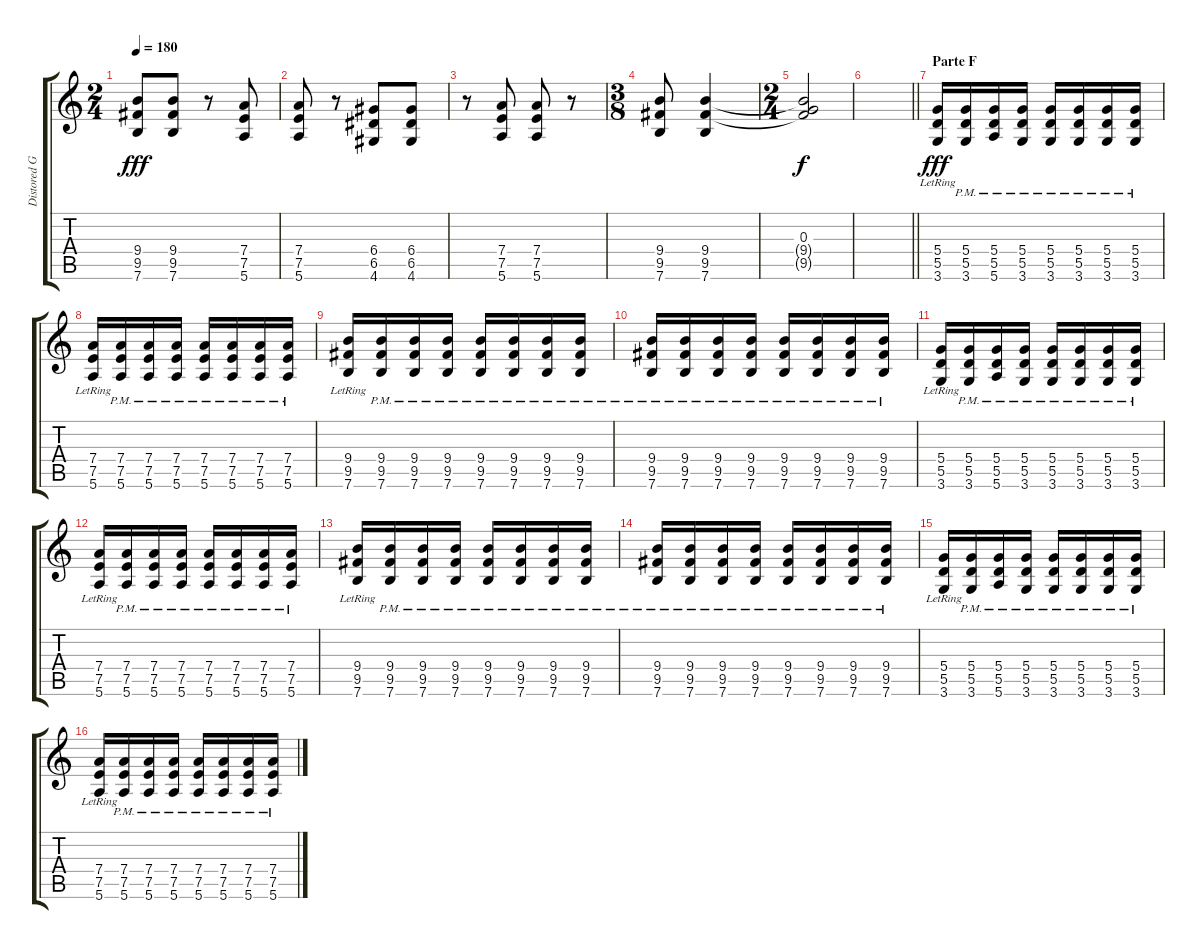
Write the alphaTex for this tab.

\track ("Distored Guitar" "Distored G") {instrument distortionguitar}
\staff {score tabs}
\tuning (E4 B3 G3 D3 A2 E2) {hide}
\ts (2 4)
\tempo 180
\clef g2
\ks c
(9.4 9.5 7.6).8{dy fff} (9.4 9.5 7.6).8 r.8 (7.4 7.5 5.6).8 |
(7.4 7.5 5.6).8 r.8 (6.4 6.5 4.6).8 (6.4 6.5 4.6).8 |
r.8 (7.4 7.5 5.6).8 (7.4 7.5 5.6).8 r.8 |
\ts (3 8)
(9.4 9.5 7.6).8 (9.4 9.5 7.6).4 |
\ts (2 4)
(0.3 9.4{t} 9.5{t}).2{dy f} |
\barLineRight lightlight
|
\section ("" "Parte F")
(5.4{lr} 5.5 3.6).16{dy fff} (5.4{pm} 5.5{pm} 3.6{pm}).16 (5.4{pm} 5.5{pm} 5.6{pm}).16 (5.4{pm} 5.5{pm} 3.6{pm}).16 (5.4{pm} 5.5{pm} 3.6{pm}).16 (5.4{pm} 5.5{pm} 3.6{pm}).16 (5.4{pm} 5.5{pm} 3.6{pm}).16 (5.4{pm} 5.5{pm} 3.6{pm}).16 |
(7.4{lr} 7.5{lr} 5.6{lr}).16 (7.4{pm} 7.5{pm} 5.6{pm}).16 (7.4{pm} 7.5{pm} 5.6{pm}).16 (7.4{pm} 7.5{pm} 5.6{pm}).16 (7.4{pm} 7.5{pm} 5.6{pm}).16 (7.4{pm} 7.5{pm} 5.6{pm}).16 (7.4{pm} 7.5{pm} 5.6{pm}).16 (7.4{pm} 7.5{pm} 5.6{pm}).16 |
(9.4{lr} 9.5{lr} 7.6{lr}).16 (9.4{pm} 9.5{pm} 7.6{pm}).16 (9.4{pm} 9.5{pm} 7.6{pm}).16 (9.4{pm} 9.5{pm} 7.6{pm}).16 (9.4{pm} 9.5{pm} 7.6{pm}).16 (9.4{pm} 9.5{pm} 7.6{pm}).16 (9.4{pm} 9.5{pm} 7.6{pm}).16 (9.4{pm} 9.5{pm} 7.6{pm}).16 |
(9.4{pm} 9.5{pm} 7.6{pm}).16 (9.4{pm} 9.5{pm} 7.6{pm}).16 (9.4{pm} 9.5{pm} 7.6{pm}).16 (9.4{pm} 9.5{pm} 7.6{pm}).16 (9.4{pm} 9.5{pm} 7.6{pm}).16 (9.4{pm} 9.5{pm} 7.6{pm}).16 (9.4{pm} 9.5{pm} 7.6{pm}).16 (9.4{pm} 9.5{pm} 7.6{pm}).16 |
(5.4{lr} 5.5 3.6).16 (5.4{pm} 5.5{pm} 3.6{pm}).16 (5.4{pm} 5.5{pm} 5.6{pm}).16 (5.4{pm} 5.5{pm} 3.6{pm}).16 (5.4{pm} 5.5{pm} 3.6{pm}).16 (5.4{pm} 5.5{pm} 3.6{pm}).16 (5.4{pm} 5.5{pm} 3.6{pm}).16 (5.4{pm} 5.5{pm} 3.6{pm}).16 |
(7.4{lr} 7.5{lr} 5.6{lr}).16 (7.4{pm} 7.5{pm} 5.6{pm}).16 (7.4{pm} 7.5{pm} 5.6{pm}).16 (7.4{pm} 7.5{pm} 5.6{pm}).16 (7.4{pm} 7.5{pm} 5.6{pm}).16 (7.4{pm} 7.5{pm} 5.6{pm}).16 (7.4{pm} 7.5{pm} 5.6{pm}).16 (7.4{pm} 7.5{pm} 5.6{pm}).16 |
(9.4{lr} 9.5{lr} 7.6{lr}).16 (9.4{pm} 9.5{pm} 7.6{pm}).16 (9.4{pm} 9.5{pm} 7.6{pm}).16 (9.4{pm} 9.5{pm} 7.6{pm}).16 (9.4{pm} 9.5{pm} 7.6{pm}).16 (9.4{pm} 9.5{pm} 7.6{pm}).16 (9.4{pm} 9.5{pm} 7.6{pm}).16 (9.4{pm} 9.5{pm} 7.6{pm}).16 |
(9.4{pm} 9.5{pm} 7.6{pm}).16 (9.4{pm} 9.5{pm} 7.6{pm}).16 (9.4{pm} 9.5{pm} 7.6{pm}).16 (9.4{pm} 9.5{pm} 7.6{pm}).16 (9.4{pm} 9.5{pm} 7.6{pm}).16 (9.4{pm} 9.5{pm} 7.6{pm}).16 (9.4{pm} 9.5{pm} 7.6{pm}).16 (9.4{pm} 9.5{pm} 7.6{pm}).16 |
(5.4{lr} 5.5 3.6).16 (5.4{pm} 5.5{pm} 3.6{pm}).16 (5.4{pm} 5.5{pm} 5.6{pm}).16 (5.4{pm} 5.5{pm} 3.6{pm}).16 (5.4{pm} 5.5{pm} 3.6{pm}).16 (5.4{pm} 5.5{pm} 3.6{pm}).16 (5.4{pm} 5.5{pm} 3.6{pm}).16 (5.4{pm} 5.5{pm} 3.6{pm}).16 |
(7.4{lr} 7.5{lr} 5.6{lr}).16 (7.4{pm} 7.5{pm} 5.6{pm}).16 (7.4{pm} 7.5{pm} 5.6{pm}).16 (7.4{pm} 7.5{pm} 5.6{pm}).16 (7.4{pm} 7.5{pm} 5.6{pm}).16 (7.4{pm} 7.5{pm} 5.6{pm}).16 (7.4{pm} 7.5{pm} 5.6{pm}).16 (7.4{pm} 7.5{pm} 5.6{pm}).16
